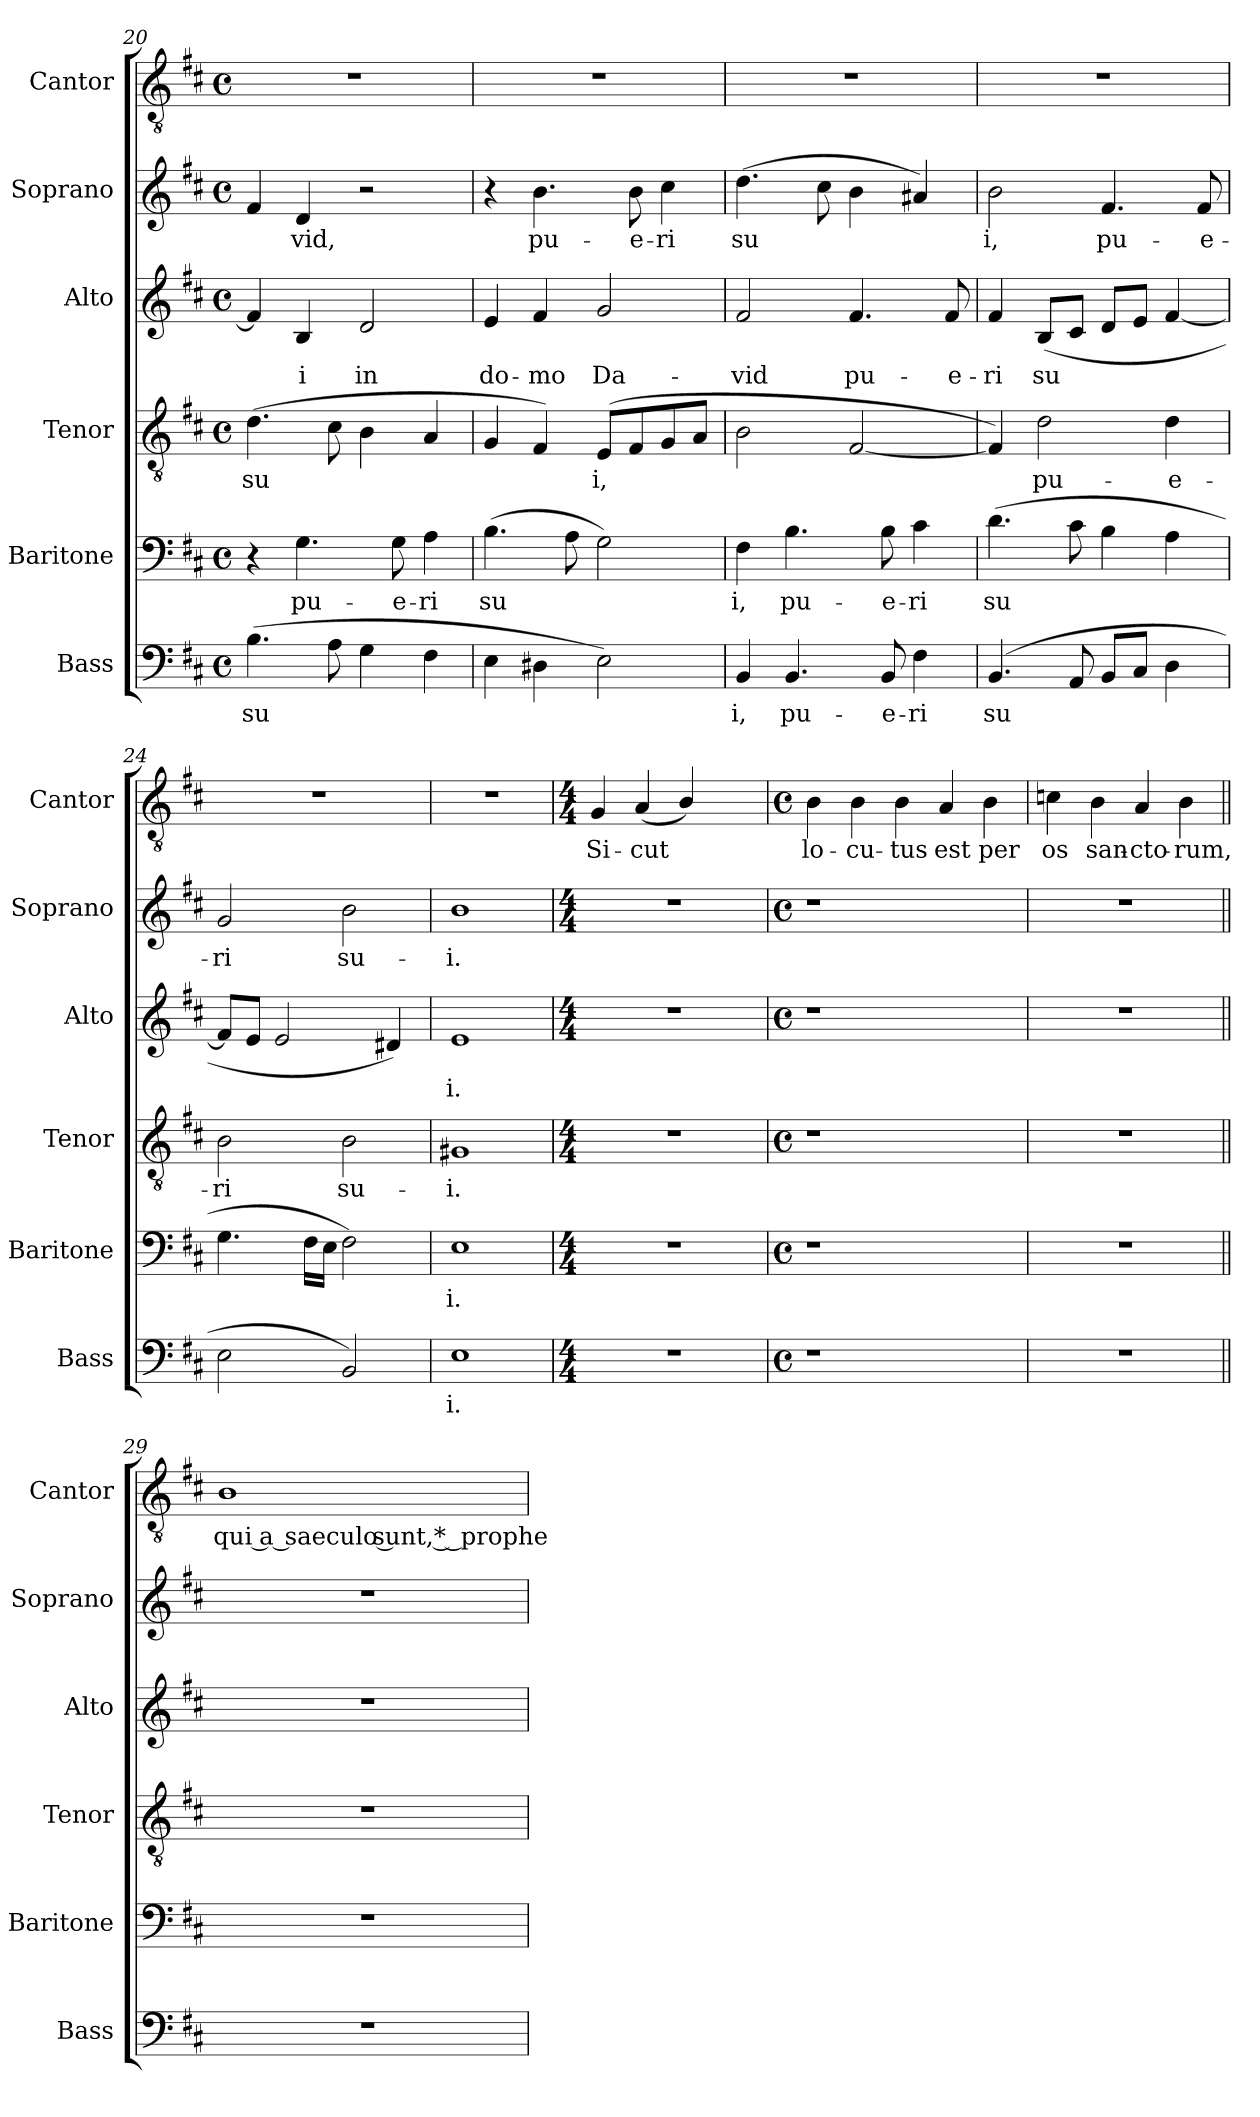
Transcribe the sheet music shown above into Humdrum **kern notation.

**kern	**text	**kern	**text	**kern	**text	**kern	**text	**kern	**text	**kern	**text
*part6	*part6	*part5	*part5	*part4	*part4	*part3	*part3	*part2	*part2	*part1	*part1
*staff6	*staff6	*staff5	*staff5	*staff4	*staff4	*staff3	*staff3	*staff2	*staff2	*staff1	*staff1
*I"Bass	*	*I"Baritone	*	*I"Tenor	*	*I"Alto	*	*I"Soprano	*	*I"Cantor	*
*I'Bass	*	*I'Baritone	*	*I'Tenor	*	*I'Alto	*	*I'Soprano	*	*I'Cantor	*
*clefF4	*	*clefF4	*	*clefGv2	*	*clefG2	*	*clefG2	*	*clefGv2	*
*k[f#c#]	*	*k[f#c#]	*	*k[f#c#]	*	*k[f#c#]	*	*k[f#c#]	*	*k[f#c#]	*
*D:	*	*D:	*	*D:	*	*D:	*	*D:	*	*D:	*
*M4/4	*	*M4/4	*	*M4/4	*	*M4/4	*	*M4/4	*	*M4/4	*
*met(c)	*	*met(c)	*	*met(c)	*	*met(c)	*	*met(c)	*	*met(c)	*
=20	=20	=20	=20	=20	=20	=20	=20	=20	=20	=20	=20
!	!LO:LY:b	!	!	!	!LO:LY:b	!	!	!	!	!	!
(>4.B\	su	4r	.	(>4.d\	su	4f#/]	.	4f#/	.	1r	.
!	!	!	!LO:LY:b	!	!	!	!LO:LY:b	!	!LO:LY:b	!	!
.	.	4.G\	pu-	.	.	4B/	i	4d/	vid,	.	.
8A\	.	.	.	8c#\	.	.	.	.	.	.	.
!	!	!	!	!	!	!	!LO:LY:b	!	!	!	!
4G\	.	.	.	4B\	.	2d/	in	2r	.	.	.
!	!	!	!LO:LY:b	!	!	!	!	!	!	!	!
.	.	8G\	-e-	.	.	.	.	.	.	.	.
!	!	!	!LO:LY:b	!	!	!	!	!	!	!	!
4F#\	.	4A\	-ri	4A/	.	.	.	.	.	.	.
=21	=21	=21	=21	=21	=21	=21	=21	=21	=21	=21	=21
!	!	!	!LO:LY:b	!	!	!	!LO:LY:b	!	!	!	!
4E\	.	(>4.B\	su	4G/	.	4e/	do-	4r	.	1r	.
!	!	!	!	!	!	!	!LO:LY:b	!	!LO:LY:b	!	!
4D#X\	.	.	.	4F#/)	.	4f#/	-mo	4.b\	pu-	.	.
.	.	8A\	.	.	.	.	.	.	.	.	.
!	!	!	!	!	!LO:LY:b	!	!LO:LY:b	!	!	!	!
2E\)	.	2G\)	.	(<8E/L	i,	2g/	Da-	.	.	.	.
!	!	!	!	!	!	!	!	!	!LO:LY:b	!	!
.	.	.	.	8F#/	.	.	.	8b\	-e-	.	.
!	!	!	!	!	!	!	!	!	!LO:LY:b	!	!
.	.	.	.	8G/	.	.	.	4cc#\	-ri	.	.
.	.	.	.	8A/J	.	.	.	.	.	.	.
=22	=22	=22	=22	=22	=22	=22	=22	=22	=22	=22	=22
!	!LO:LY:b	!	!LO:LY:b	!	!	!	!LO:LY:b	!	!LO:LY:b	!	!
4BB/	i,	4F#\	i,	2B\	.	2f#/	-vid	(>4.dd\	su	1r	.
!	!LO:LY:b	!	!LO:LY:b	!	!	!	!	!	!	!	!
4.BB/	pu-	4.B\	pu-	.	.	.	.	.	.	.	.
.	.	.	.	.	.	.	.	8cc#\	.	.	.
!	!	!	!	!	!	!	!LO:LY:b	!	!	!	!
.	.	.	.	[2F#/	.	4.f#/	pu-	4b\	.	.	.
!	!LO:LY:b	!	!LO:LY:b	!	!	!	!	!	!	!	!
8BB/	-e-	8B\	-e-	.	.	.	.	.	.	.	.
!	!LO:LY:b	!	!LO:LY:b	!	!	!	!	!	!	!	!
4F#\	-ri	4c#\	-ri	.	.	.	.	4a#X/)	.	.	.
!	!	!	!	!	!	!	!LO:LY:b	!	!	!	!
.	.	.	.	.	.	8f#/	-e-	.	.	.	.
=23	=23	=23	=23	=23	=23	=23	=23	=23	=23	=23	=23
!	!LO:LY:b	!	!LO:LY:b	!	!	!	!LO:LY:b	!	!LO:LY:b	!	!
(<4.BB/	su	(>4.d\	su	4F#/])	.	4f#/	-ri	2b\	i,	1r	.
!	!	!	!	!	!LO:LY:b	!	!LO:LY:b	!	!	!	!
.	.	.	.	2d\	pu-	(<8B/L	su	.	.	.	.
8AA/	.	8c#\	.	.	.	8c#/J	.	.	.	.	.
!	!	!	!	!	!	!	!	!	!LO:LY:b	!	!
8BB/L	.	4B\	.	.	.	8d/L	.	4.f#/	pu-	.	.
8C#/J	.	.	.	.	.	8e/J	.	.	.	.	.
!	!	!	!	!	!LO:LY:b	!	!	!	!	!	!
4D\	.	4A\	.	4d\	-e-	[4f#/	.	.	.	.	.
!	!	!	!	!	!	!	!	!	!LO:LY:b	!	!
.	.	.	.	.	.	.	.	8f#/	-e-	.	.
=24	=24	=24	=24	=24	=24	=24	=24	=24	=24	=24	=24
!	!	!	!	!	!LO:LY:b	!	!	!	!LO:LY:b	!	!
2E\	.	4.G\	.	2B\	-ri	8f#/L]	.	2g/	-ri	1r	.
.	.	.	.	.	.	8e/J	.	.	.	.	.
.	.	.	.	.	.	2e/	.	.	.	.	.
.	.	16F#\LL	.	.	.	.	.	.	.	.	.
.	.	16E\JJ	.	.	.	.	.	.	.	.	.
!	!	!	!	!	!LO:LY:b	!	!	!	!LO:LY:b	!	!
2BB/)	.	2F#\)	.	2B\	su-	.	.	2b\	su-	.	.
.	.	.	.	.	.	4d#X/)	.	.	.	.	.
=25	=25	=25	=25	=25	=25	=25	=25	=25	=25	=25	=25
!	!LO:LY:b	!	!LO:LY:b	!	!LO:LY:b	!	!LO:LY:b	!	!LO:LY:b	!	!
1E	i.	1E	i.	1G#X	-i.	1e	i.	1b	-i.	1r	.
!!LO:LB:g=z
=26	=26	=26	=26	=26	=26	=26	=26	=26	=26	=26	=26
*M4/4	*	*M4/4	*	*M4/4	*	*M4/4	*	*M4/4	*	*M4/4	*
!	!	!	!	!	!	!	!	!	!	!	!LO:LY:b
1r	.	1r	.	1r	.	1r	.	1r	.	4G/	Si-
!	!	!	!	!	!	!	!	!	!	!	!LO:LY:b
.	.	.	.	.	.	.	.	.	.	(<4A/	-cut
.	.	.	.	.	.	.	.	.	.	4B/)	.
.	.	.	.	.	.	.	.	.	.	4ryy	.
=27	=27	=27	=27	=27	=27	=27	=27	=27	=27	=27	=27
*M4/4	*	*M4/4	*	*M4/4	*	*M4/4	*	*M4/4	*	*M4/4	*
*met(c)	*	*met(c)	*	*met(c)	*	*met(c)	*	*met(c)	*	*met(c)	*
!	!	!	!	!	!	!	!	!	!	!	!LO:LY:b
1r	.	1r	.	1r	.	1r	.	1r	.	4B\	lo-
!	!	!	!	!	!	!	!	!	!	!	!LO:LY:b
.	.	.	.	.	.	.	.	.	.	4B\	-cu-
!	!	!	!	!	!	!	!	!	!	!	!LO:LY:b
.	.	.	.	.	.	.	.	.	.	4B\	-tus
!	!	!	!	!	!	!	!	!	!	!	!LO:LY:b
.	.	.	.	.	.	.	.	.	.	4A/	est
!	!	!	!	!	!	!	!	!	!	!	!LO:LY:b
4ryy	.	4ryy	.	4ryy	.	4ryy	.	4ryy	.	4B\	per
=28	=28	=28	=28	=28	=28	=28	=28	=28	=28	=28	=28
!	!	!	!	!	!	!	!	!	!	!	!LO:LY:b
1r	.	1r	.	1r	.	1r	.	1r	.	4cn\	os
!	!	!	!	!	!	!	!	!	!	!	!LO:LY:b
.	.	.	.	.	.	.	.	.	.	4B\	san-
!	!	!	!	!	!	!	!	!	!	!	!LO:LY:b
.	.	.	.	.	.	.	.	.	.	4A/	-cto-
!	!	!	!	!	!	!	!	!	!	!	!LO:LY:b
.	.	.	.	.	.	.	.	.	.	4B\	-rum,
=29||	=29||	=29||	=29||	=29||	=29||	=29||	=29||	=29||	=29||	=29||	=29||
!	!	!	!	!	!	!	!	!	!	!	!LO:LY:b
1r	.	1r	.	1r	.	1r	.	1r	.	1B	qui a saeculo sunt, * prophe-
=	=	=	=	=	=	=	=	=	=	=	=
*-	*-	*-	*-	*-	*-	*-	*-	*-	*-	*-	*-
